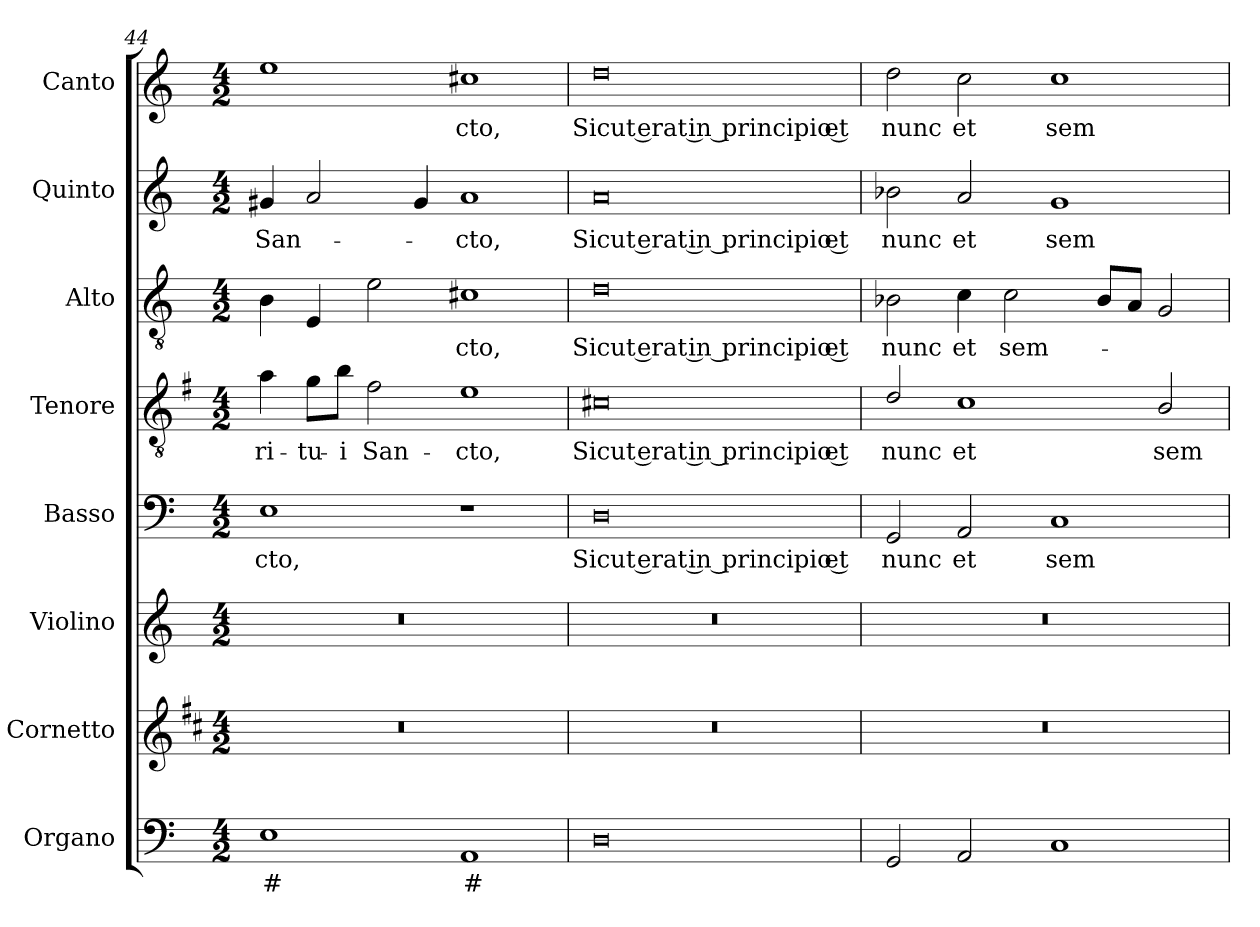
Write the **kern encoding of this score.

**kern	**text	**kern	**kern	**kern	**text	**kern	**text	**kern	**text	**kern	**text	**kern	**text
*part8	*part8	*part7	*part6	*part5	*part5	*part4	*part4	*part3	*part3	*part2	*part2	*part1	*part1
*staff8	*staff8	*staff7	*staff6	*staff5	*staff5	*staff4	*staff4	*staff3	*staff3	*staff2	*staff2	*staff1	*staff1
*I"Organo	*	*I"Cornetto	*I"Violino	*I"Basso	*	*I"Tenore	*	*I"Alto	*	*I"Quinto	*	*I"Canto	*
*I'Or	*	*I'Cto.	*I'Vln.	*I'B	*	*I'T	*	*I'A	*	*	*	*I'C	*
*clefF4	*	*clefG2	*clefG2	*clefF4	*	*clefGv2	*	*clefGv2	*	*clefG2	*	*clefG2	*
*	*	*ITrd1c2	*	*	*	*ITrd4c7	*	*	*	*	*	*	*
*k[]	*	*k[]	*k[]	*k[]	*	*k[]	*	*k[]	*	*k[]	*	*k[]	*
*C:	*	*C:	*C:	*C:	*	*C:	*	*C:	*	*C:	*	*C:	*
*M4/2	*	*M4/2	*M4/2	*M4/2	*	*M4/2	*	*M4/2	*	*M4/2	*	*M4/2	*
=44	=44	=44	=44	=44	=44	=44	=44	=44	=44	=44	=44	=44	=44
!	!LO:LY:b	!	!	!	!LO:LY:b	!	!LO:LY:b	!	!	!	!LO:LY:b	!	!
1E	#	0r	0r	1E	-cto,	4d\	-ri-	4B\	.	4g#X/	San-	1ee	.
!	!	!	!	!	!	!	!LO:LY:b	!	!	!	!	!	!
.	.	.	.	.	.	8c\L	-tu-	4E/	.	2a/	.	.	.
!	!	!	!	!	!	!	!LO:LY:b	!	!	!	!	!	!
.	.	.	.	.	.	8e\J	-i	.	.	.	.	.	.
!	!	!	!	!	!	!	!LO:LY:b	!	!	!	!	!	!
.	.	.	.	.	.	2B\	San-	2e\	.	.	.	.	.
.	.	.	.	.	.	.	.	.	.	4g#/	.	.	.
!	!LO:LY:b	!	!	!	!	!	!LO:LY:b	!	!LO:LY:b	!	!LO:LY:b	!	!LO:LY:b
1AA	#	.	.	1r	.	1A	-cto,	1c#X	-cto,	1a	-cto,	1cc#X	-cto,
=45	=45	=45	=45	=45	=45	=45	=45	=45	=45	=45	=45	=45	=45
!	!	!	!	!	!LO:LY:b	!	!LO:LY:b	!	!LO:LY:b	!	!LO:LY:b	!	!LO:LY:b
0D	.	0r	0r	0D	Sicut erat in principio et	0F#X	Sicut erat in principio et	0d	Sicut erat in principio et	0a	Sicut erat in principio et	0dd	Sicut erat in principio et
!!LO:PB:g=z
=46	=46	=46	=46	=46	=46	=46	=46	=46	=46	=46	=46	=46	=46
!	!	!	!	!	!LO:LY:b	!	!LO:LY:b	!	!LO:LY:b	!	!LO:LY:b	!	!LO:LY:b
2GG/	.	0r	0r	2GG/	nunc	2G/	nunc	2B-X\	nunc	2b-X\	nunc	2dd\	nunc
!	!	!	!	!	!LO:LY:b	!	!LO:LY:b	!	!LO:LY:b	!	!LO:LY:b	!	!LO:LY:b
2AA/	.	.	.	2AA/	et	1F	et	4c\	et	2a/	et	2cc\	et
!	!	!	!	!	!	!	!	!	!LO:LY:b	!	!	!	!
.	.	.	.	.	.	.	.	2c\	sem-	.	.	.	.
!	!	!	!	!	!LO:LY:b	!	!	!	!	!	!LO:LY:b	!	!LO:LY:b
1C	.	.	.	1C	sem-	.	.	.	.	1g	sem-	1cc	sem-
.	.	.	.	.	.	.	.	8B-/L	.	.	.	.	.
.	.	.	.	.	.	.	.	8A/J	.	.	.	.	.
!	!	!	!	!	!	!	!LO:LY:b	!	!	!	!	!	!
.	.	.	.	.	.	2E/	sem-	2G/	.	.	.	.	.
=	=	=	=	=	=	=	=	=	=	=	=	=	=
*-	*-	*-	*-	*-	*-	*-	*-	*-	*-	*-	*-	*-	*-
